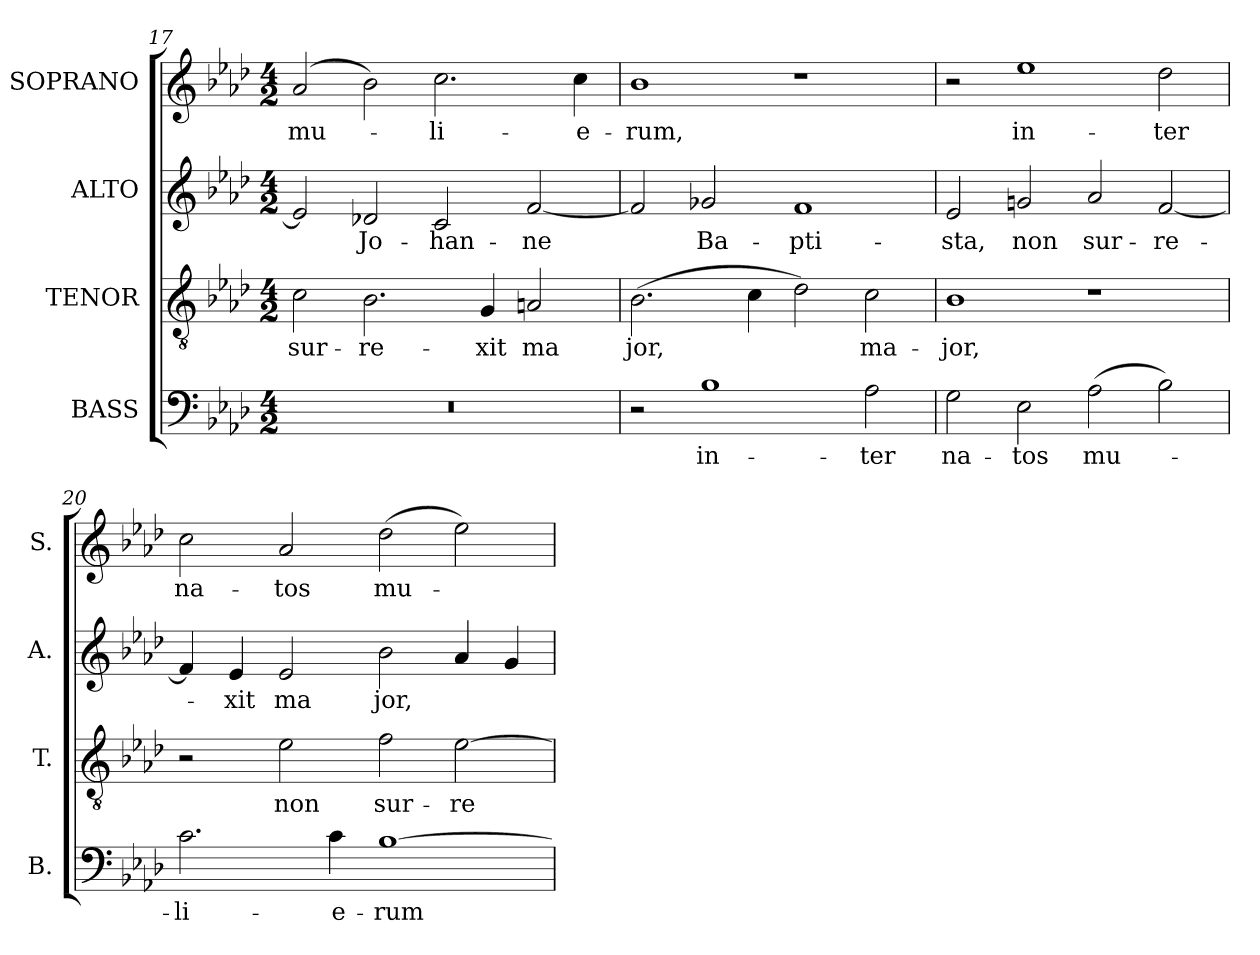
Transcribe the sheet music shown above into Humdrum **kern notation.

**kern	**text	**kern	**text	**kern	**text	**kern	**text
*part4	*part4	*part3	*part3	*part2	*part2	*part1	*part1
*staff4	*staff4	*staff3	*staff3	*staff2	*staff2	*staff1	*staff1
*I"BASS	*	*I"TENOR	*	*I"ALTO	*	*I"SOPRANO	*
*I'B.	*	*I'T.	*	*I'A.	*	*I'S.	*
*clefF4	*	*clefGv2	*	*clefG2	*	*clefG2	*
*	*	*ITrd7c12	*	*	*	*	*
*k[b-e-a-d-]	*	*k[b-e-a-d-]	*	*k[b-e-a-d-]	*	*k[b-e-a-d-]	*
*A-:	*	*A-:	*	*A-:	*	*A-:	*
*M4/2	*	*M4/2	*	*M4/2	*	*M4/2	*
=17	=17	=17	=17	=17	=17	=17	=17
!LO:N:vis=1	!	!	!	!	!	!	!
!	!	!	!LO:LY:b:color=#000000	!	!	!	!
!	!	!	!	!	!	!	!LO:LY:b:color=#000000
0r	.	2Ci\	sur-	2e-i/]	.	(2a-i/	mu-
!	!	!	!LO:LY:b:color=#000000	!	!	!	!
!	!	!	!	!	!LO:LY:b:color=#000000	!	!
.	.	2.BB-i\	-re-	2d-Xi/	Jo-	2b-i\)	.
!	!	!	!	!	!LO:LY:b:color=#000000	!	!
!	!	!	!	!	!	!	!LO:LY:b:color=#000000
.	.	.	.	2ci/	-han-	2.cci\	-li-
!	!	!	!LO:LY:b:color=#000000	!	!	!	!
.	.	4GGi/	-xit	.	.	.	.
!	!	!	!LO:LY:b:color=#000000	!	!	!	!
!	!	!	!	!	!LO:LY:b:color=#000000	!	!
.	.	2AAni/	ma	[2fi/	-ne	.	.
!	!	!	!	!	!	!	!LO:LY:b:color=#000000
.	.	.	.	.	.	4cci\	-e-
=18	=18	=18	=18	=18	=18	=18	=18
!	!	!	!LO:LY:b:color=#000000	!	!	!	!
!	!	!	!	!	!	!	!LO:LY:b:color=#000000
2r	.	(2.BB-i\	jor,	2fi/]	.	1b-i	-rum,
!	!LO:LY:b:color=#000000	!	!	!	!	!	!
!	!	!	!	!	!LO:LY:b:color=#000000	!	!
1B-i	in-	.	.	2g-Xi/	Ba-	.	.
.	.	4Ci\	.	.	.	.	.
!	!	!	!	!	!LO:LY:b:color=#000000	!	!
.	.	2D-i\)	.	1fi	-pti-	1r	.
!	!LO:LY:b:color=#000000	!	!	!	!	!	!
!	!	!	!LO:LY:b:color=#000000	!	!	!	!
2A-i\	-ter	2Ci\	ma-	.	.	.	.
=19	=19	=19	=19	=19	=19	=19	=19
!	!LO:LY:b:color=#000000	!	!	!	!	!	!
!	!	!	!LO:LY:b:color=#000000	!	!	!	!
!	!	!	!	!	!LO:LY:b:color=#000000	!	!
2Gi\	na-	1BB-i	-jor,	2e-i/	-sta,	2r	.
!	!LO:LY:b:color=#000000	!	!	!	!	!	!
!	!	!	!	!	!LO:LY:b:color=#000000	!	!
!	!	!	!	!	!	!	!LO:LY:b:color=#000000
2E-i\	-tos	.	.	2gni/	non	1ee-i	in-
!	!LO:LY:b:color=#000000	!	!	!	!	!	!
!	!	!	!	!	!LO:LY:b:color=#000000	!	!
(2A-i\	mu-	1r	.	2a-i/	sur-	.	.
!	!	!	!	!	!LO:LY:b:color=#000000	!	!
!	!	!	!	!	!	!	!LO:LY:b:color=#000000
2B-i\)	.	.	.	[2fi/	-re-	2dd-i\	-ter
!!LO:PB:g=z
=20	=20	=20	=20	=20	=20	=20	=20
!	!LO:LY:b:color=#000000	!	!	!	!	!	!
!	!	!	!	!	!	!	!LO:LY:b:color=#000000
2.ci\	-li-	2r	.	4fi/]	.	2cci\	na-
!	!	!	!	!	!LO:LY:b:color=#000000	!	!
.	.	.	.	4e-i/	-xit	.	.
!	!	!	!LO:LY:b:color=#000000	!	!	!	!
!	!	!	!	!	!LO:LY:b:color=#000000	!	!
!	!	!	!	!	!	!	!LO:LY:b:color=#000000
.	.	2E-i\	non	2e-i/	ma	2a-i/	-tos
!	!LO:LY:b:color=#000000	!	!	!	!	!	!
4ci\	-e-	.	.	.	.	.	.
!	!LO:LY:b:color=#000000	!	!	!	!	!	!
!	!	!	!LO:LY:b:color=#000000	!	!	!	!
!	!	!	!	!	!LO:LY:b:color=#000000	!	!
!	!	!	!	!	!	!	!LO:LY:b:color=#000000
[1B-i	-rum	2Fi\	sur-	2b-i\	jor,	(2dd-i\	mu-
!	!	!	!LO:LY:b:color=#000000	!	!	!	!
.	.	[2E-i\	-re-	4a-i/	.	2ee-i\)	.
.	.	.	.	4gi/	.	.	.
=	=	=	=	=	=	=	=
*-	*-	*-	*-	*-	*-	*-	*-
